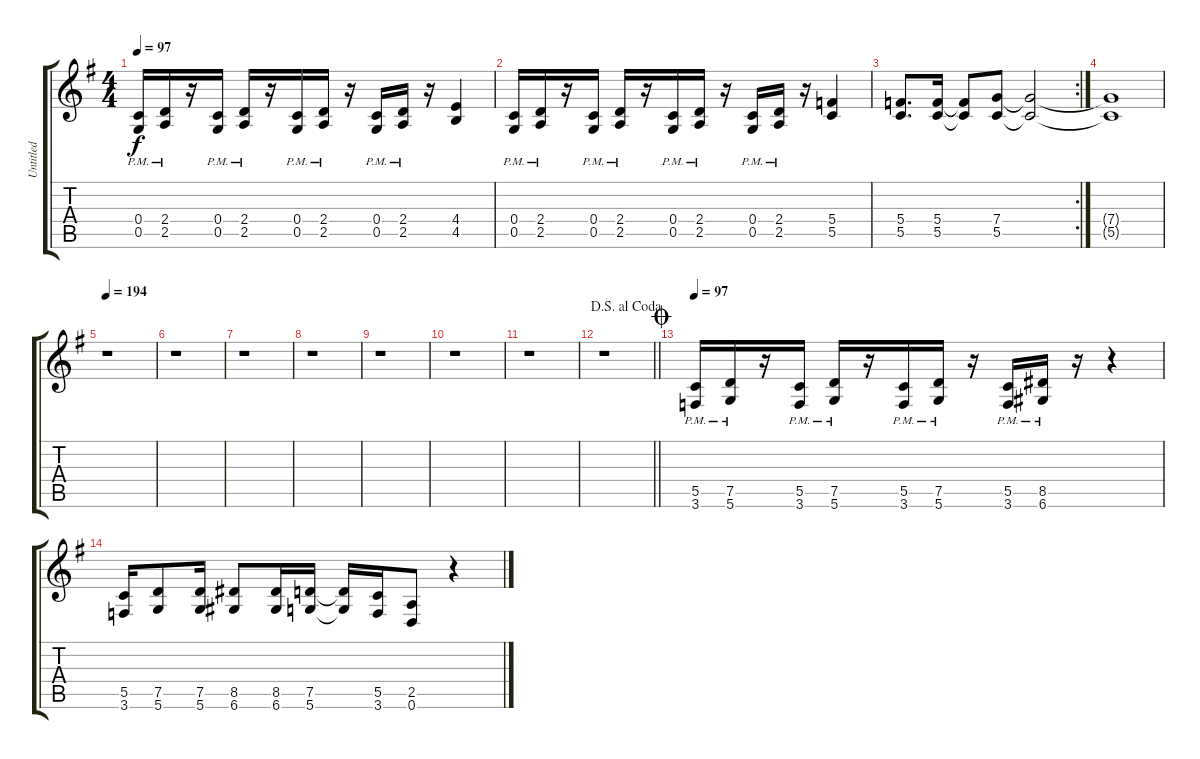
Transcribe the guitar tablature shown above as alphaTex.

\track ("Untitled" "Untitled") {instrument distortionguitar}
\staff {score tabs}
\tuning (D4 A3 F3 C3 G2 D2) {hide}
\ts (4 4)
\tempo 97
\clef g2
\ks g
(0.4{pm} 0.5{pm}).16{dy f} (2.4{pm} 2.5{pm}).16 r.16 (0.4{pm} 0.5{pm}).16 (2.4{pm} 2.5{pm}).16 r.16 (0.4{pm} 0.5{pm}).16 (2.4{pm} 2.5{pm}).16 r.16 (0.4{pm} 0.5{pm}).16 (2.4{pm} 2.5{pm}).16 r.16 (4.4 4.5).4 |
(0.4{pm} 0.5{pm}).16 (2.4{pm} 2.5{pm}).16 r.16 (0.4{pm} 0.5{pm}).16 (2.4{pm} 2.5{pm}).16 r.16 (0.4{pm} 0.5{pm}).16 (2.4{pm} 2.5{pm}).16 r.16 (0.4{pm} 0.5{pm}).16 (2.4{pm} 2.5{pm}).16 r.16 (5.4 5.5).4 |
\rc 2
(5.4 5.5).8{d} (5.4 5.5).16 (5.4{t} 5.5{t}).8 (7.4 5.5).8 (7.4{t} 5.5{t}).2 |
(7.4{t} 5.5{t}).1 |
\tempo 194
r.1 |
r.1 |
r.1 |
r.1 |
r.1 |
r.1 |
r.1 |
\jump dalsegnoalcoda
\barLineRight lightlight
r.1 |
\jump coda
\tempo 97
(5.5{pm} 3.6{pm}).16 (7.5{pm} 5.6{pm}).16 r.16 (5.5{pm} 3.6{pm}).16 (7.5{pm} 5.6{pm}).16 r.16 (5.5{pm} 3.6{pm}).16 (7.5{pm} 5.6{pm}).16 r.16 (5.5{pm} 3.6{pm}).16 (8.5{pm} 6.6{pm}).16 r.16 r.4 |
(5.5 3.6).16 (7.5 5.6).8 (7.5 5.6).16 (8.5 6.6).8 (8.5 6.6).16 (7.5 5.6).16 (7.5{t} 5.6{t}).16 (5.5 3.6).16 (2.5 0.6).8 r.4
